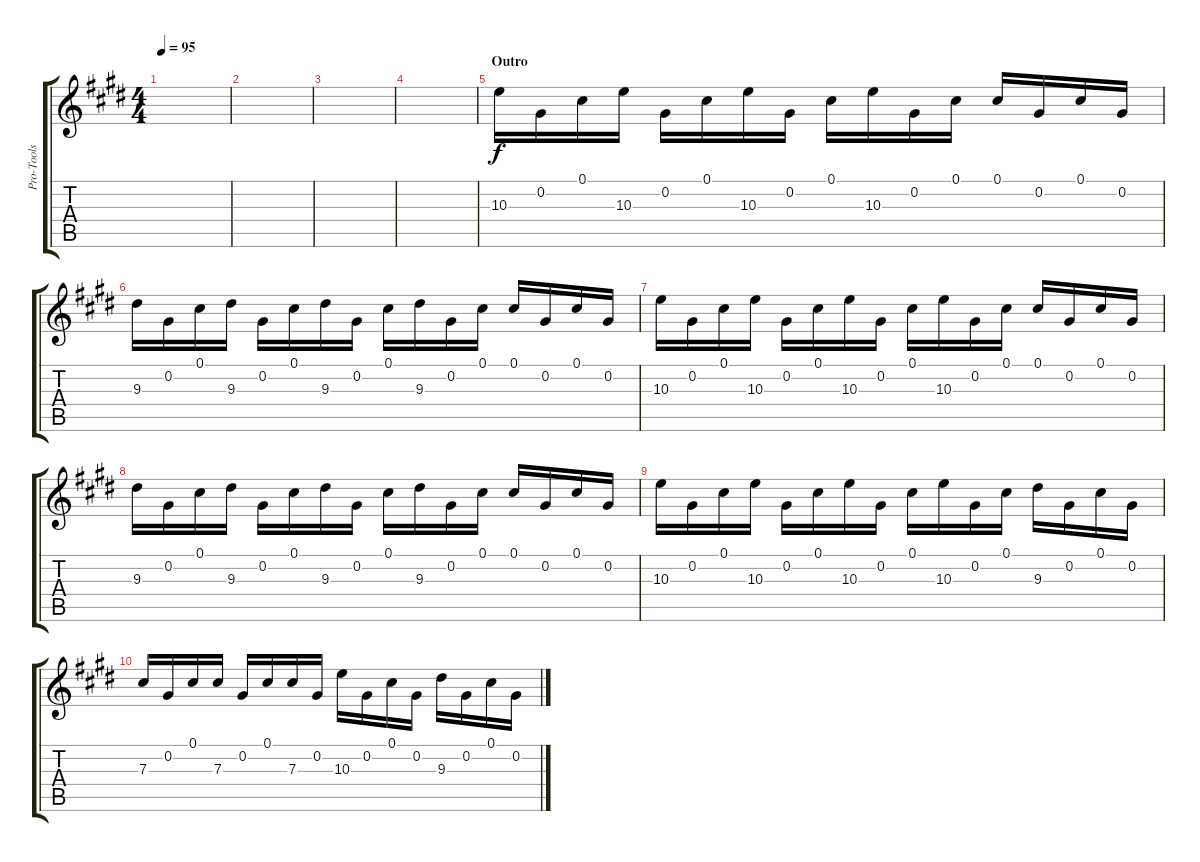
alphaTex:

\track ("Pro-Tools" "Pro-Tools") {instrument acousticguitarnylon}
\staff {score tabs}
\tuning (Db4 Ab3 Gb3 Db3 Ab2 Db2) {hide}
\ts (4 4)
\tempo 95
\clef g2
\ks c#minor
|
|
|
|
\section ("" "Outro")
10.3.16 0.2.16 0.1.16 10.3.16 0.2.16 0.1.16 10.3.16 0.2.16 0.1.16 10.3.16 0.2.16 0.1.16 0.1.16 0.2.16 0.1.16 0.2.16 |
9.3.16 0.2.16 0.1.16 9.3.16 0.2.16 0.1.16 9.3.16 0.2.16 0.1.16 9.3.16 0.2.16 0.1.16 0.1.16 0.2.16 0.1.16 0.2.16 |
10.3.16 0.2.16 0.1.16 10.3.16 0.2.16 0.1.16 10.3.16 0.2.16 0.1.16 10.3.16 0.2.16 0.1.16 0.1.16 0.2.16 0.1.16 0.2.16 |
9.3.16 0.2.16 0.1.16 9.3.16 0.2.16 0.1.16 9.3.16 0.2.16 0.1.16 9.3.16 0.2.16 0.1.16 0.1.16 0.2.16 0.1.16 0.2.16 |
10.3.16 0.2.16 0.1.16 10.3.16 0.2.16 0.1.16 10.3.16 0.2.16 0.1.16 10.3.16 0.2.16 0.1.16 9.3.16 0.2.16 0.1.16 0.2.16 |
7.3.16 0.2.16 0.1.16 7.3.16 0.2.16 0.1.16 7.3.16 0.2.16 10.3.16 0.2.16 0.1.16 0.2.16 9.3.16 0.2.16 0.1.16 0.2.16
